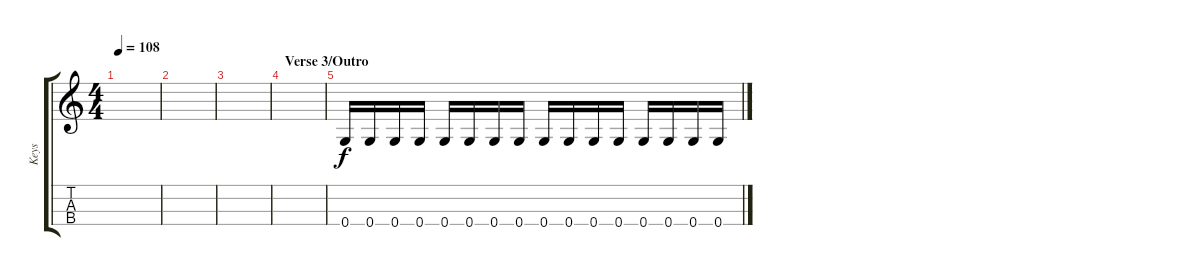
\track ("Keys" "Keys") {instrument stringensemble1}
\staff {score tabs}
\tuning (E5 A4 D4 G3) {hide}
\ts (4 4)
\tempo 108
\clef g2
\ks c
|
|
|
\section ("" "Verse 3/Outro")
|
0.4.16{volume 7 instrument gunshot} 0.4.16 0.4.16 0.4.16 0.4.16 0.4.16 0.4.16 0.4.16 0.4.16 0.4.16 0.4.16 0.4.16 0.4.16 0.4.16 0.4.16 0.4.16
